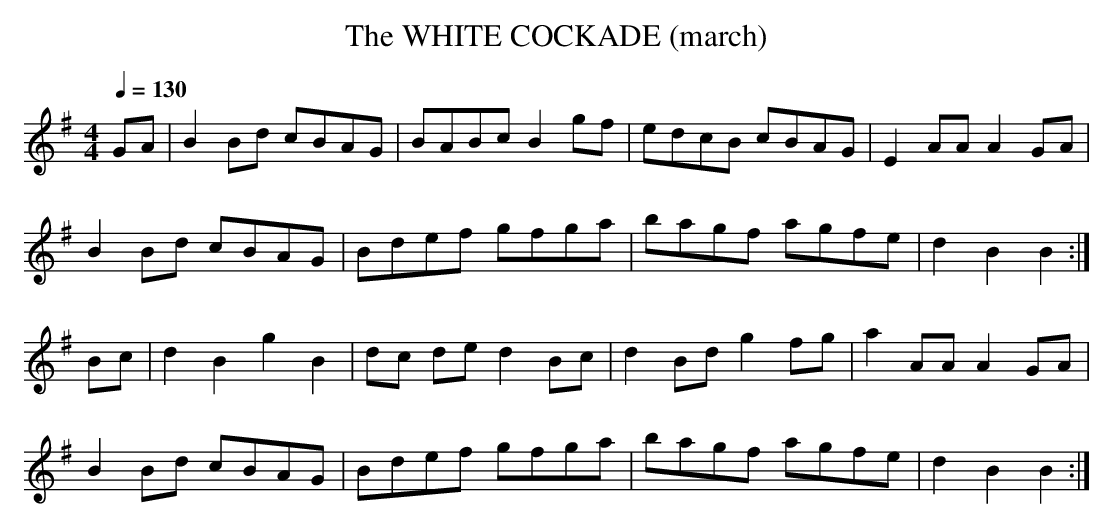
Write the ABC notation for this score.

X:1
T:WHITE COCKADE (march), The
Q:1/4=130
M:4/4
L:1/8
K:G
GA|B2Bd cBAG|BABc B2gf|edcB cBAG|E2AA A2GA|
B2Bd cBAG|Bdef gfga|bagf agfe|d2B2B2:|
Bc|d2B2 g2B2|dc de d2Bc|d2Bd g2fg|a2AA A2GA|
B2Bd cBAG|Bdef gfga|bagf agfe|d2B2B2:|
